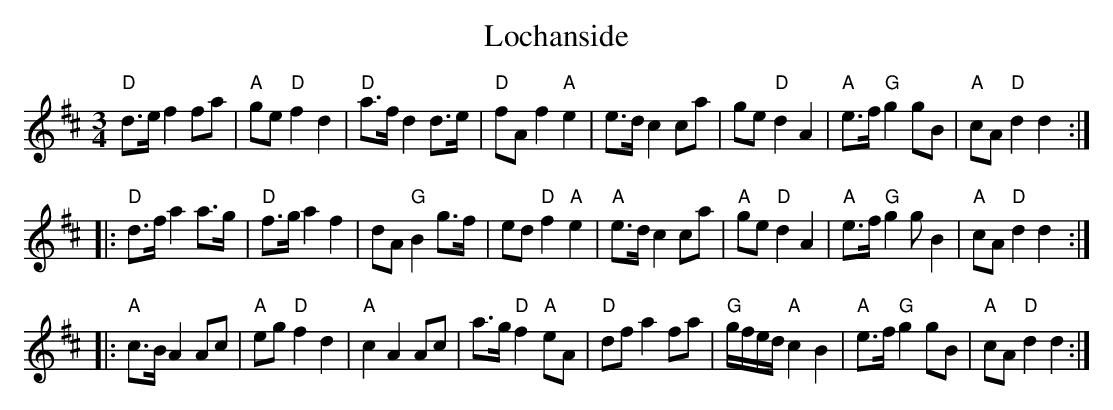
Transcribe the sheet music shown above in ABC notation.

X:1
T: Lochanside
M: 3/4
L: 1/8
K: D
"D"d>e f2 fa | "A"ge "D"f2 d2 | "D"a>f d2 d>e | "D"fA f2"A"e2 |\
e>d c2 ca | ge "D"d2 A2 | "A"e>f "G"g2 gB | "A"cA "D"d2 d2 :|
|:\
"D"d>f a2 a>g | "D"f>g a2 f2 | dA "G"B2g>f | ed "D"f2 "A"e2 |\
"A"e>d c2 ca | "A"ge "D"d2 A2 | "A"e>f "G"g2 gB2 | "A"cA "D"d2 d2 :|
|:\
"A"c>B A2Ac | "A"eg "D"f2 d2 | "A"c2A2Ac | a>g "D"f2 "A"eA |\
"D"df a2 fa | "G"g/f/e/d/ "A"c2 B2 | "A"e>f "G"g2 gB | "A"cA "D"d2 d2 :|
